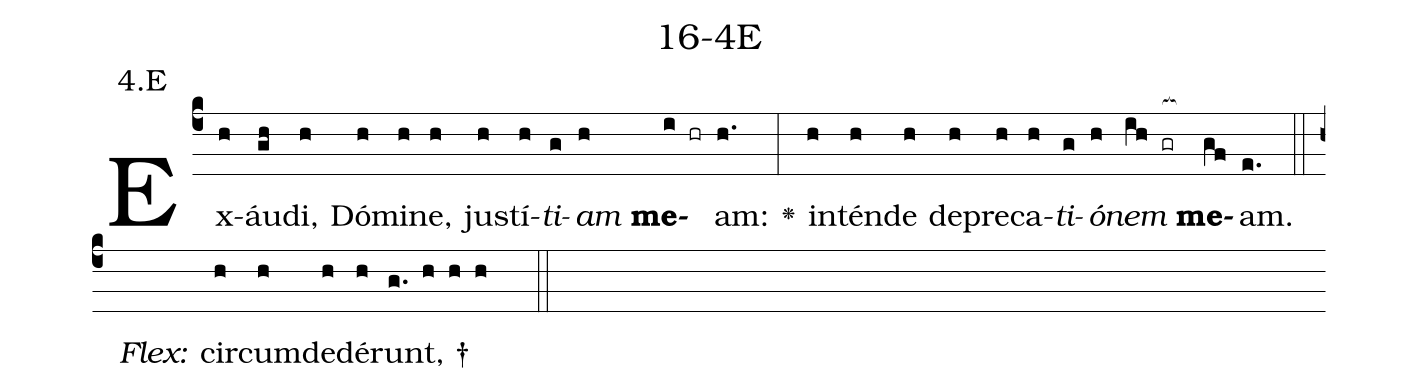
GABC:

name: 16-4E;
annotation: 4.E;
%%
(c4)Ex(h)áu(gh)di,(h) Dó(h)mi(h)ne,(h) jus(h)tí(h)<i>ti</i>(g)<i>am</i>(h) <b>me</b>(i hr)am:(h.) <v>\greheightstar</v>(:) in(h)tén(h)de(h) de(h)pre(h)ca(h)<i>ti</i>(g)<i>ó</i>(h)<i>nem</i>(ih gr[ocb:1{]) <b>me</b>(gf[ocb:0}])am.(e.) (::)
<i>Flex:</i>()  cir(h)cum(h)de(h)dé(h)runt, †(g. h h h  ::)

%E(h) u(g) o(h) u(ih) a(gf) e.(e.) (::)
